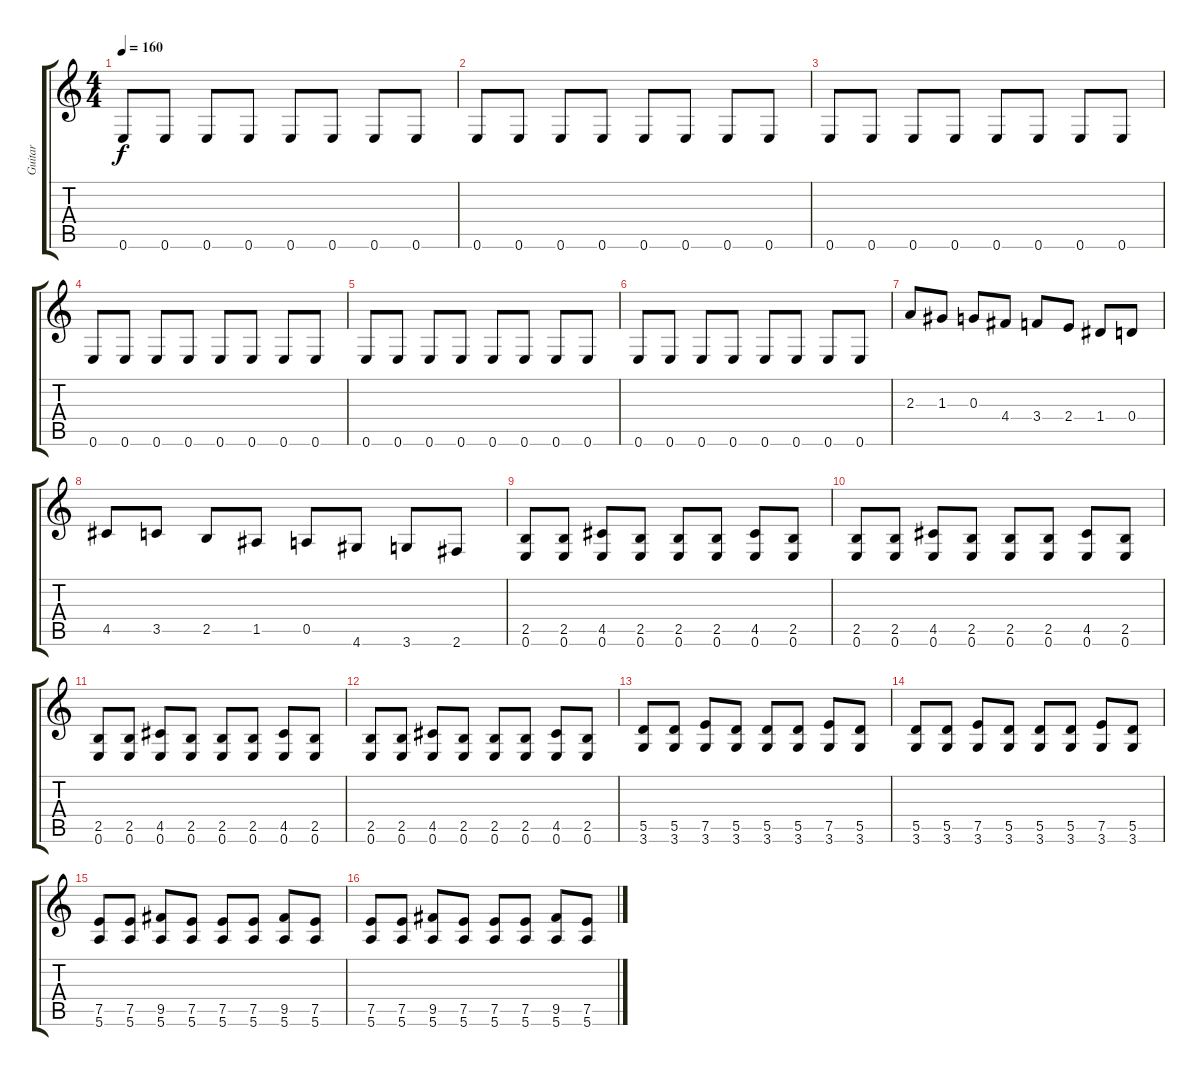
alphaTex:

\track ("Guitar" "Guitar") {instrument overdrivenguitar}
\staff {score tabs}
\tuning (E4 B3 G3 D3 A2 E2) {hide}
\ts (4 4)
\tempo 160
\clef g2
\ks c
0.6.8{dy f} 0.6.8 0.6.8 0.6.8 0.6.8 0.6.8 0.6.8 0.6.8 |
0.6.8 0.6.8 0.6.8 0.6.8 0.6.8 0.6.8 0.6.8 0.6.8 |
0.6.8 0.6.8 0.6.8 0.6.8 0.6.8 0.6.8 0.6.8 0.6.8 |
0.6.8 0.6.8 0.6.8 0.6.8 0.6.8 0.6.8 0.6.8 0.6.8 |
0.6.8 0.6.8 0.6.8 0.6.8 0.6.8 0.6.8 0.6.8 0.6.8 |
0.6.8 0.6.8 0.6.8 0.6.8 0.6.8 0.6.8 0.6.8 0.6.8 |
2.3.8 1.3.8 0.3.8 4.4.8 3.4.8 2.4.8 1.4.8 0.4.8 |
4.5.8 3.5.8 2.5.8 1.5.8 0.5.8 4.6.8 3.6.8 2.6.8 |
(2.5 0.6).8 (2.5 0.6).8 (4.5 0.6).8 (2.5 0.6).8 (2.5 0.6).8 (2.5 0.6).8 (4.5 0.6).8 (2.5 0.6).8 |
(2.5 0.6).8 (2.5 0.6).8 (4.5 0.6).8 (2.5 0.6).8 (2.5 0.6).8 (2.5 0.6).8 (4.5 0.6).8 (2.5 0.6).8 |
(2.5 0.6).8 (2.5 0.6).8 (4.5 0.6).8 (2.5 0.6).8 (2.5 0.6).8 (2.5 0.6).8 (4.5 0.6).8 (2.5 0.6).8 |
(2.5 0.6).8 (2.5 0.6).8 (4.5 0.6).8 (2.5 0.6).8 (2.5 0.6).8 (2.5 0.6).8 (4.5 0.6).8 (2.5 0.6).8 |
(5.5 3.6).8 (5.5 3.6).8 (7.5 3.6).8 (5.5 3.6).8 (5.5 3.6).8 (5.5 3.6).8 (7.5 3.6).8 (5.5 3.6).8 |
(5.5 3.6).8 (5.5 3.6).8 (7.5 3.6).8 (5.5 3.6).8 (5.5 3.6).8 (5.5 3.6).8 (7.5 3.6).8 (5.5 3.6).8 |
(7.5 5.6).8 (7.5 5.6).8 (9.5 5.6).8 (7.5 5.6).8 (7.5 5.6).8 (7.5 5.6).8 (9.5 5.6).8 (7.5 5.6).8 |
(7.5 5.6).8 (7.5 5.6).8 (9.5 5.6).8 (7.5 5.6).8 (7.5 5.6).8 (7.5 5.6).8 (9.5 5.6).8 (7.5 5.6).8
